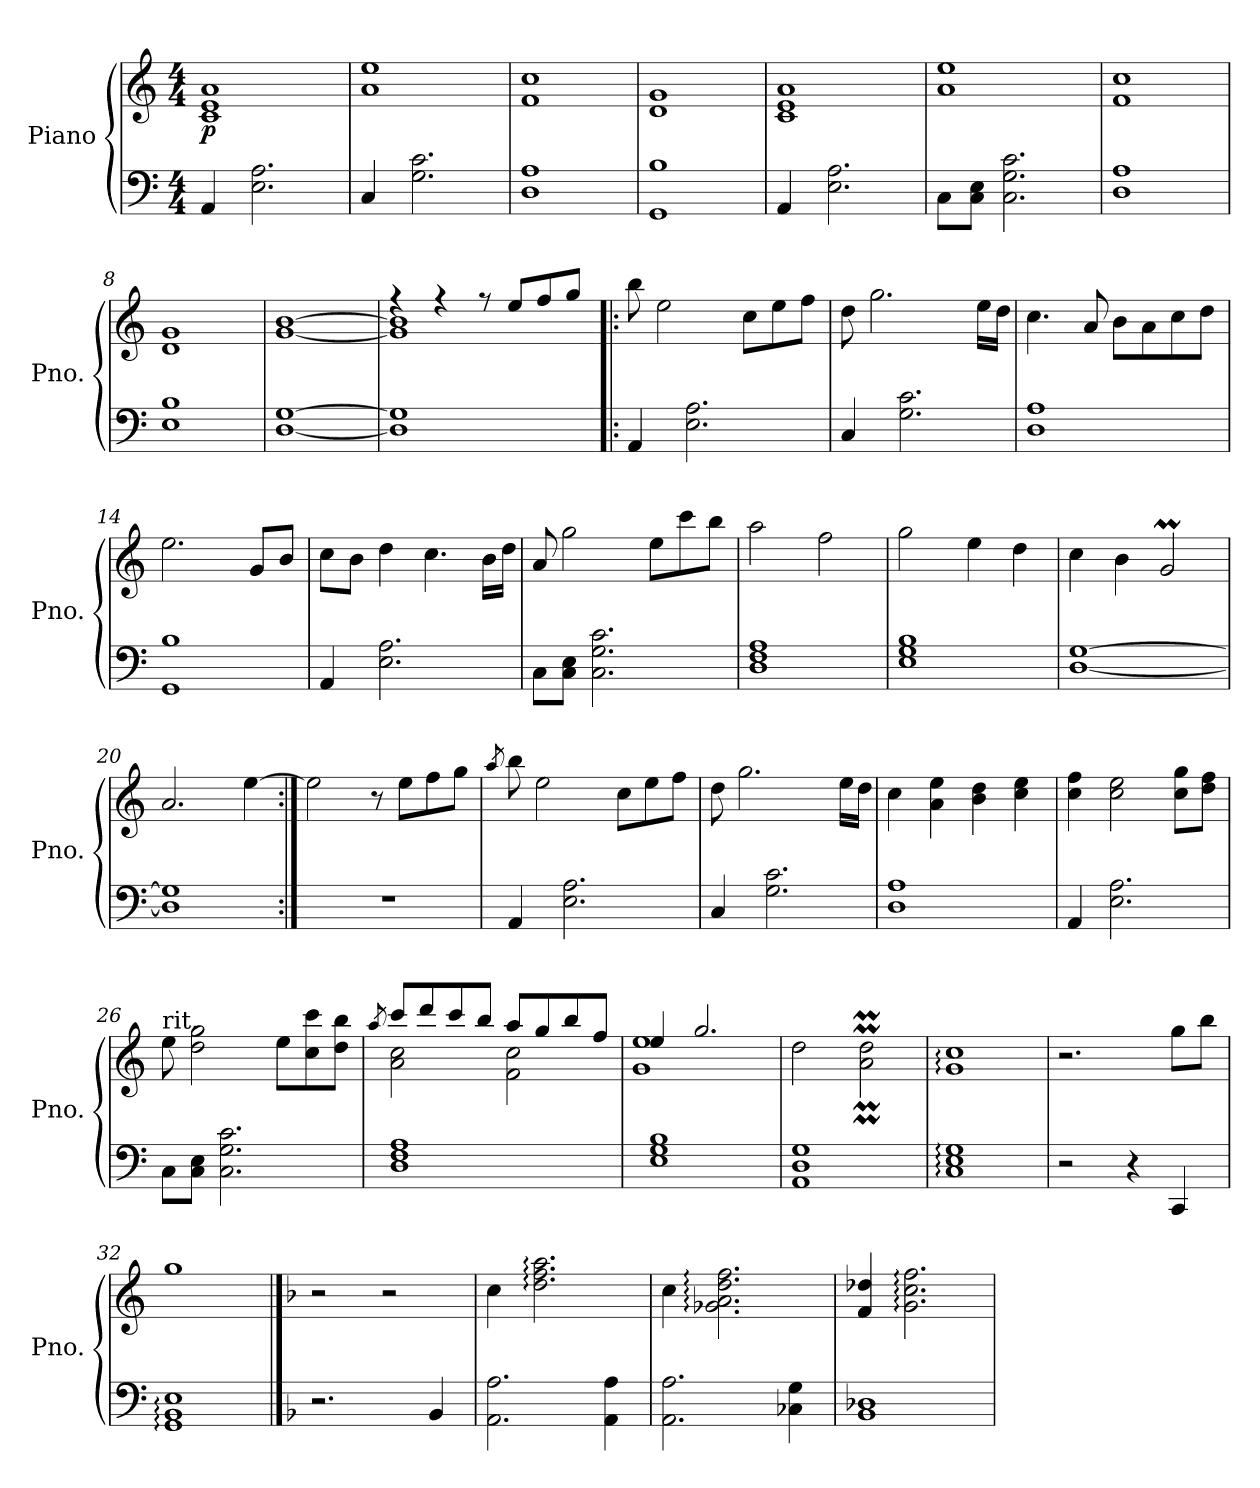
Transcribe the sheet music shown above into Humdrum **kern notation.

**kern	**kern	**dynam
*part1	*part1	*part1
*staff2	*staff1	*staff1/2
*I"Piano	*	*
*I'Pno.	*	*
*clefF4	*clefG2	*
*k[]	*k[]	*
*M4/4	*M4/4	*
*MM110	*MM110	*
=1	=1	=1
!	!	!LO:DY:b
4AA/	1c 1e 1a	p
2.E\ 2.A\	.	.
=2	=2	=2
4C/	1a 1ee	.
2.G\ 2.c\	.	.
=3	=3	=3
1D 1A	1f 1cc	.
=4	=4	=4
1GG 1B	1d 1g	.
=5	=5	=5
4AA/	1c 1e 1a	.
2.E\ 2.A\	.	.
=6	=6	=6
8C\L	1a 1ee	.
8C\ 8E\J	.	.
2.C\ 2.G\ 2.c\	.	.
=7	=7	=7
1D 1A	1f 1cc	.
=8	=8	=8
1E 1B	1d 1g	.
=9	=9	=9
[1D [1G	[1g [1b	.
=10	=10	=10
*	*^	*
1D] 1G]	4rff	1g] 1b]	.
.	4rff	.	.
.	8r	.	.
.	8ee/L	.	.
.	8ff/	.	.
.	8gg/J	.	.
*	*v	*v	*
=11!|:	=11!|:	=11!|:
4AA/	8bb\	.
.	2ee\	.
2.E\ 2.A\	.	.
.	8cc\L	.
.	8ee\	.
.	8ff\J	.
=12	=12	=12
4C/	8dd\	.
.	2.gg\	.
2.G\ 2.c\	.	.
.	16ee\LL	.
.	16dd\JJ	.
!!LO:LB:g=z
=13	=13	=13
1D 1A	4.cc\	.
.	8a/	.
.	8b\L	.
.	8a\	.
.	8cc\	.
.	8dd\J	.
=14	=14	=14
1GG 1B	2.ee\	.
.	8g/L	.
.	8b/J	.
=15	=15	=15
4AA/	8cc\L	.
.	8b\J	.
2.E\ 2.A\	4dd\	.
.	4.cc\	.
.	16b\LL	.
.	16dd\JJ	.
=16	=16	=16
8C\L	8a/	.
8C\ 8E\J	2gg\	.
2.C\ 2.G\ 2.c\	.	.
.	8ee\L	.
.	8ccc\	.
.	8bb\J	.
=17	=17	=17
1D 1F 1A	2aa\	.
.	2ff\	.
=18	=18	=18
1E 1G 1B	2gg\	.
.	4ee\	.
.	4dd\	.
=19	=19	=19
[1D [1G	4cc\	.
.	4b\	.
.	2gM/	.
=20	=20	=20
1D] 1G]	2.a/	.
.	[4ee\	.
=21:|!	=21:|!	=21:|!
1r	2ee\]	.
.	8r	.
.	8ee\L	.
.	8ff\	.
.	8gg\J	.
!!LO:LB:g=z
=22	=22	=22
.	8qaa/	.
4AA/	8bb\	.
.	2ee\	.
2.E\ 2.A\	.	.
.	8cc\L	.
.	8ee\	.
.	8ff\J	.
=23	=23	=23
4C/	8dd\	.
.	2.gg\	.
2.G\ 2.c\	.	.
.	16ee\LL	.
.	16dd\JJ	.
=24	=24	=24
1D 1A	4cc\	.
.	4a\ 4ee\	.
.	4b\ 4dd\	.
.	4cc\ 4ee\	.
=25	=25	=25
4AA/	4cc\ 4ff\	.
2.E\ 2.A\	2cc\ 2ee\	.
.	8cc\ 8gg\L	.
.	8dd\ 8ff\J	.
=26	=26	=26
*	*MM107	*
!	!LO:TX:a:t=rit.	!
8C\L	8ee\	.
8C\ 8E\J	2dd\ 2gg\	.
2.C\ 2.G\ 2.c\	.	.
*	*MM103	*
.	8ee\L	.
.	8cc\ 8ccc\	.
.	8dd\ 8bb\J	.
=27	=27	=27
.	8qaa/	.
*	*^	*
1D 1F 1A	8ccc/L	2a\ 2cc\	.
.	8ddd/	.	.
*	*MM100	*	*
.	8ccc/	.	.
.	8bb/J	.	.
.	8aa/L	2f\ 2cc\	.
*	*MM97	*	*
.	8gg/	.	.
.	8bb/	.	.
.	8ff/J	.	.
=28	=28	=28	=28
*	*MM94	*	*
1E 1G 1B	4ee/	1g 1ee	.
.	2.gg/	.	.
*	*v	*v	*
!!LO:LB:g=z
=29	=29	=29
1AA 1D 1G	2dd\	.
.	2a\M 2dd\M	.
=30	=30	=30
1C: 1E: 1G:	1g: 1cc:	.
=31	=31	=31
*	*MM80	*
2r	2.r	.
4r	.	.
4CC/	8gg\L	.
.	8bb\J	.
=32	=32	=32
1GG: 1BB: 1E:	1gg:	.
==33	==33	==33
*k[b-]	*k[b-]	*
*	*MM70	*
2.r	2r	.
.	2r	.
4BB-/	.	.
=34	=34	=34
2.AA\ 2.A\	4cc\	.
.	2.dd\: 2.ff\: 2.aa\:	.
4AA\ 4A\	.	.
=35	=35	=35
2.AA\ 2.A\	4cc\	.
.	2.g-X\: 2.a\: 2.dd\: 2.ff\:	.
4C-X\ 4G\	.	.
=36	=36	=36
1BB- 1D-X	4f/ 4dd-X/	.
.	2.g\: 2.cc\: 2.ff\:	.
=	=	=
*-	*-	*-
